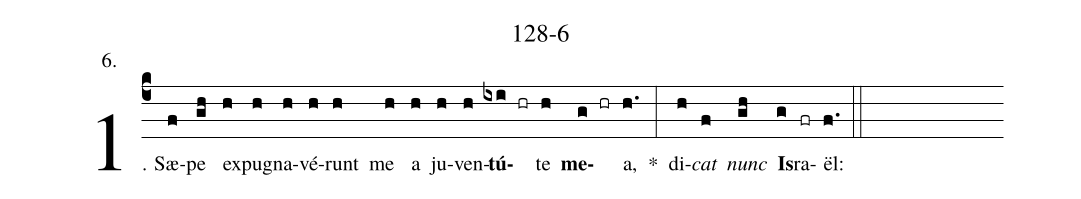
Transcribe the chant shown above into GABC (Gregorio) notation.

name: 128-6;
annotation: 6.;
%%
(c4)1. Sæ(f)pe(gh) ex(h)pu(h)gna(h)vé(h)runt(h) me(h) a(h) ju(h)ven(h)<b>tú</b>(ixi hr)te(h) <b>me</b>(g hr)a,(h.) *(:) di(h)<i>cat</i>(f) <i>nunc</i>(gh) <b>Is</b>(g)ra(fr)ël:(f.) (::)
